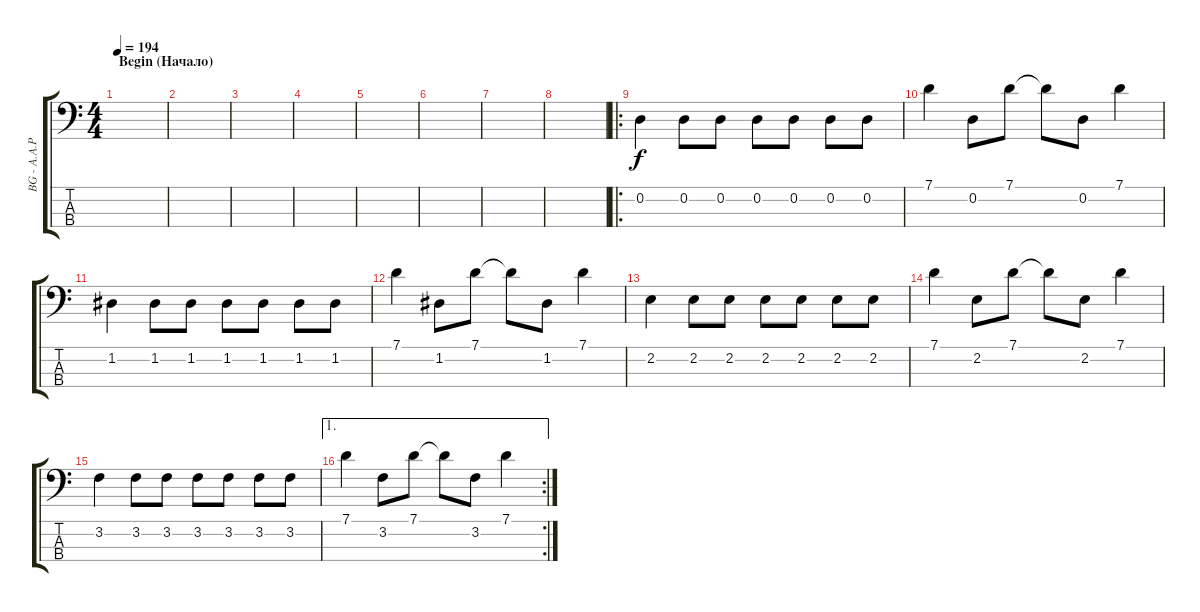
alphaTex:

\track ("BG - A.A.Pavlyuchenkoff" "BG - A.A.P") {instrument electricbassfinger}
\staff {score tabs}
\tuning (G2 D2 A1 E1) {hide}
\ts (4 4)
\section ("" "Begin (Начало)")
\tempo 194
\clef f4
\ks c
|
|
|
|
|
|
|
|
\ro
0.2.4 0.2.8 0.2.8 0.2.8 0.2.8 0.2.8 0.2.8 |
7.1.4 0.2.8 7.1.8 7.1{t}.8 0.2.8 7.1.4 |
1.2.4 1.2.8 1.2.8 1.2.8 1.2.8 1.2.8 1.2.8 |
7.1.4 1.2.8 7.1.8 7.1{t}.8 1.2.8 7.1.4 |
2.2.4 2.2.8 2.2.8 2.2.8 2.2.8 2.2.8 2.2.8 |
7.1.4 2.2.8 7.1.8 7.1{t}.8 2.2.8 7.1.4 |
3.2.4 3.2.8 3.2.8 3.2.8 3.2.8 3.2.8 3.2.8 |
\ae 1
\rc 2
7.1.4 3.2.8 7.1.8 7.1{t}.8 3.2.8 7.1.4
